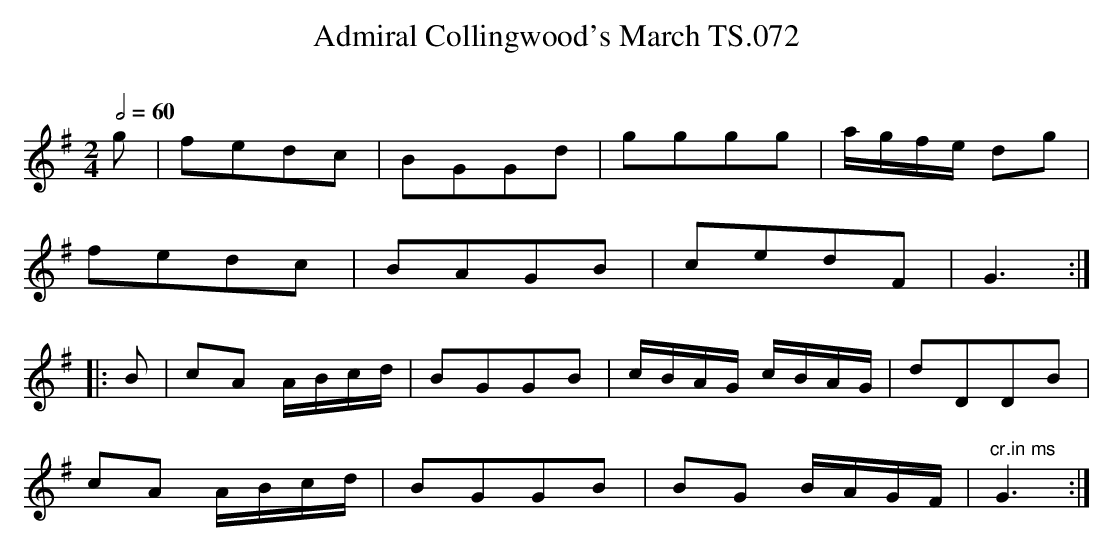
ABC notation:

X:1
T:Admiral Collingwood's March TS.072
M:2/4
L:1/8
Q:1/2=60
O:
K:G
g|fedc|BGGd|gggg|a/g/f/e/ dg|
fedc|BAGB|cedF|G3:|
|:B|cA A/B/c/d/|BGGB|c/B/A/G/ c/B/A/G/|dDDB|
cA A/B/c/d/|BGGB|BG B/A/G/F/|"cr.in ms"G3:|
